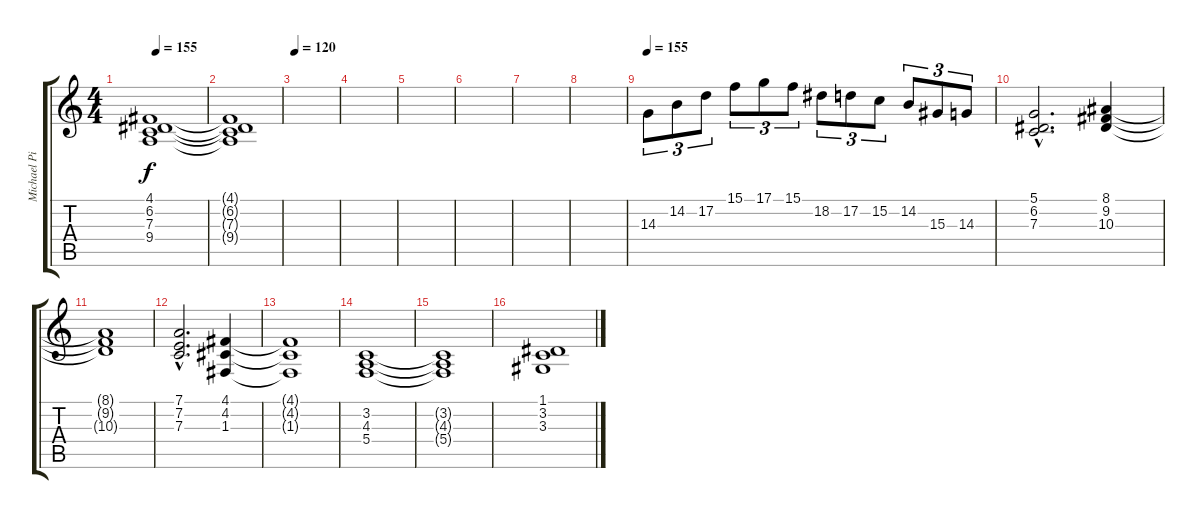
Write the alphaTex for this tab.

\track ("Michael Pinnella - ORGUE" "Michael Pi") {instrument churchorgan}
\staff {score tabs}
\tuning (D4 A3 F3 C3 G2 D2) {hide}
\ts (4 4)
\tempo 155
\clef g2
\ks c
(4.1 6.2 7.3 9.4).1{dy f} |
(4.1{t} 6.2{t} 7.3{t} 9.4{t}).1 |
\tempo 120
|
|
|
|
|
|
\tempo 155
14.3.8{tu (3 2)} 14.2.8{tu (3 2)} 17.2.8{tu (3 2)} 15.1.8{tu (3 2)} 17.1.8{tu (3 2)} 15.1.8{tu (3 2)} 18.2.8{tu (3 2)} 17.2.8{tu (3 2)} 15.2.8{tu (3 2)} 14.2.8{tu (3 2)} 15.3.8{tu (3 2)} 14.3.8{tu (3 2)} |
(5.1{hac} 6.2{hac} 7.3{hac}).2{d} (8.1 9.2 10.3).4 |
(8.1{t} 9.2{t} 10.3{t}).1 |
(7.1{hac} 7.2{hac} 7.3{hac}).2{d} (4.1 4.2 1.3).4 |
(4.1{t} 4.2{t} 1.3{t}).1 |
(3.2 4.3 5.4).1 |
(3.2{t} 4.3{t} 5.4{t}).1 |
(1.1 3.2 3.3).1
